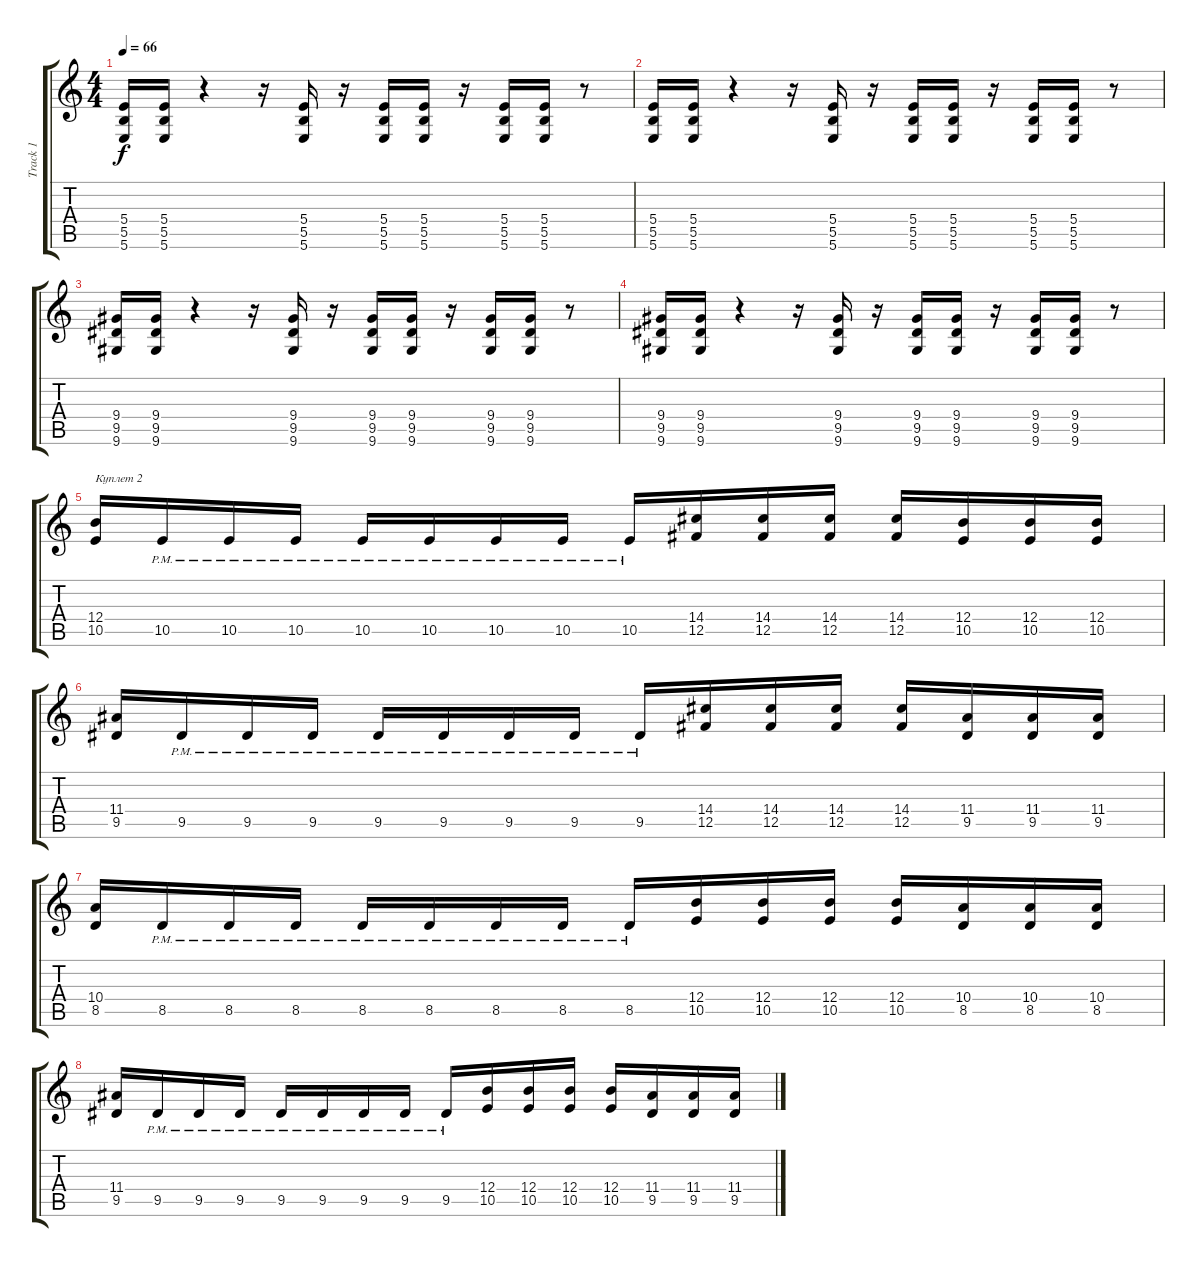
\track ("Track 1" "Track 1") {instrument acousticguitarsteel}
\staff {score tabs}
\tuning (Db4 Ab3 E3 B2 Gb2 B1) {hide}
\ts (4 4)
\tempo 66
\clef g2
\ks c
(5.4 5.5 5.6).16{dy f} (5.4 5.5 5.6).16 r.4 r.16 (5.4 5.5 5.6).16 r.16 (5.4 5.5 5.6).16 (5.4 5.5 5.6).16 r.16 (5.4 5.5 5.6).16 (5.4 5.5 5.6).16 r.8 |
(5.4 5.5 5.6).16 (5.4 5.5 5.6).16 r.4 r.16 (5.4 5.5 5.6).16 r.16 (5.4 5.5 5.6).16 (5.4 5.5 5.6).16 r.16 (5.4 5.5 5.6).16 (5.4 5.5 5.6).16 r.8 |
(9.4 9.5 9.6).16 (9.4 9.5 9.6).16 r.4 r.16 (9.4 9.5 9.6).16 r.16 (9.4 9.5 9.6).16 (9.4 9.5 9.6).16 r.16 (9.4 9.5 9.6).16 (9.4 9.5 9.6).16 r.8 |
(9.4 9.5 9.6).16 (9.4 9.5 9.6).16 r.4 r.16 (9.4 9.5 9.6).16 r.16 (9.4 9.5 9.6).16 (9.4 9.5 9.6).16 r.16 (9.4 9.5 9.6).16 (9.4 9.5 9.6).16 r.8 |
(12.4 10.5).16{txt "Куплет 2"} 10.5{pm}.16 10.5{pm}.16 10.5{pm}.16 10.5{pm}.16 10.5{pm}.16 10.5{pm}.16 10.5{pm}.16 10.5{pm}.16 (14.4 12.5).16 (14.4 12.5).16 (14.4 12.5).16 (14.4 12.5).16 (12.4 10.5).16 (12.4 10.5).16 (12.4 10.5).16 |
(11.4 9.5).16 9.5{pm}.16 9.5{pm}.16 9.5{pm}.16 9.5{pm}.16 9.5{pm}.16 9.5{pm}.16 9.5{pm}.16 9.5{pm}.16 (14.4 12.5).16 (14.4 12.5).16 (14.4 12.5).16 (14.4 12.5).16 (11.4 9.5).16 (11.4 9.5).16 (11.4 9.5).16 |
(10.4 8.5).16 8.5{pm}.16 8.5{pm}.16 8.5{pm}.16 8.5{pm}.16 8.5{pm}.16 8.5{pm}.16 8.5{pm}.16 8.5{pm}.16 (12.4 10.5).16 (12.4 10.5).16 (12.4 10.5).16 (12.4 10.5).16 (10.4 8.5).16 (10.4 8.5).16 (10.4 8.5).16 |
(11.4 9.5).16 9.5{pm}.16 9.5{pm}.16 9.5{pm}.16 9.5{pm}.16 9.5{pm}.16 9.5{pm}.16 9.5{pm}.16 9.5{pm}.16 (12.4 10.5).16 (12.4 10.5).16 (12.4 10.5).16 (12.4 10.5).16 (11.4 9.5).16 (11.4 9.5).16 (11.4 9.5).16
